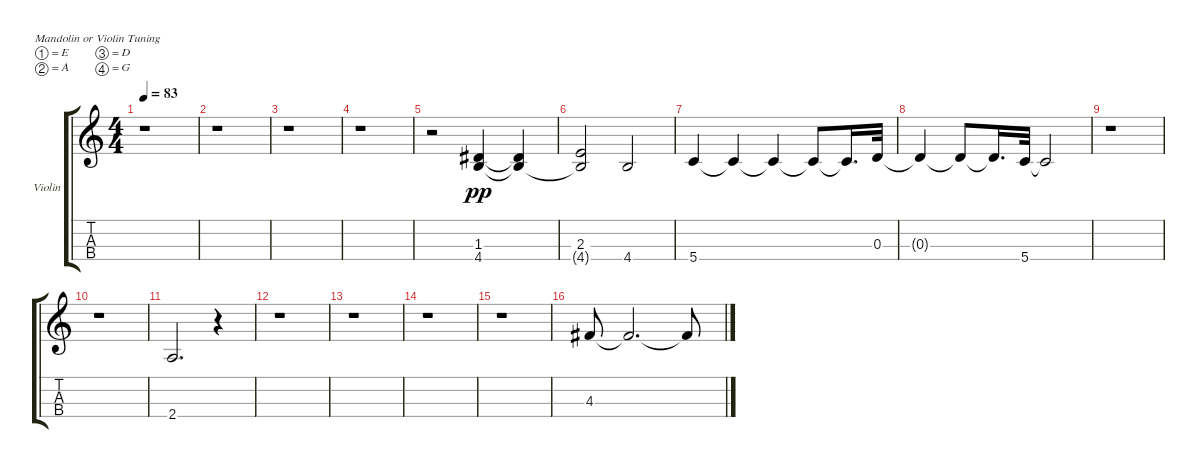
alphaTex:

\bracketExtendMode groupsimilarinstruments
\firstSystemTrackNameOrientation horizontal
\otherSystemsTrackNameOrientation horizontal
\chordDiagramsInScore
\track ("Violin" "Violin") {instrument violin}
\staff {score tabs}
\tuning (E5 A4 D4 G3)
\ts (4 4)
\tempo 83
\clef g2
\ks c
r.1{dy pp} |
r.1 |
r.1 |
r.1 |
r.2 (1.3 4.4).4 (1.3{t} 4.4{t}).4 |
(4.4{t} 2.3).2 4.4.2 |
5.4.4 5.4{t}.4 5.4{t}.4 5.4{t}.8 5.4{t}.16{d} 0.3.32 |
0.3{t}.4 0.3{t}.8 0.3{t}.16{d} 5.4.32 5.4{t}.2 |
r.1 |
r.1 |
2.4.2{d} r.4 |
r.1 |
r.1 |
r.1 |
r.1 |
4.3.8 4.3{t}.2{d} 4.3{t}.8
